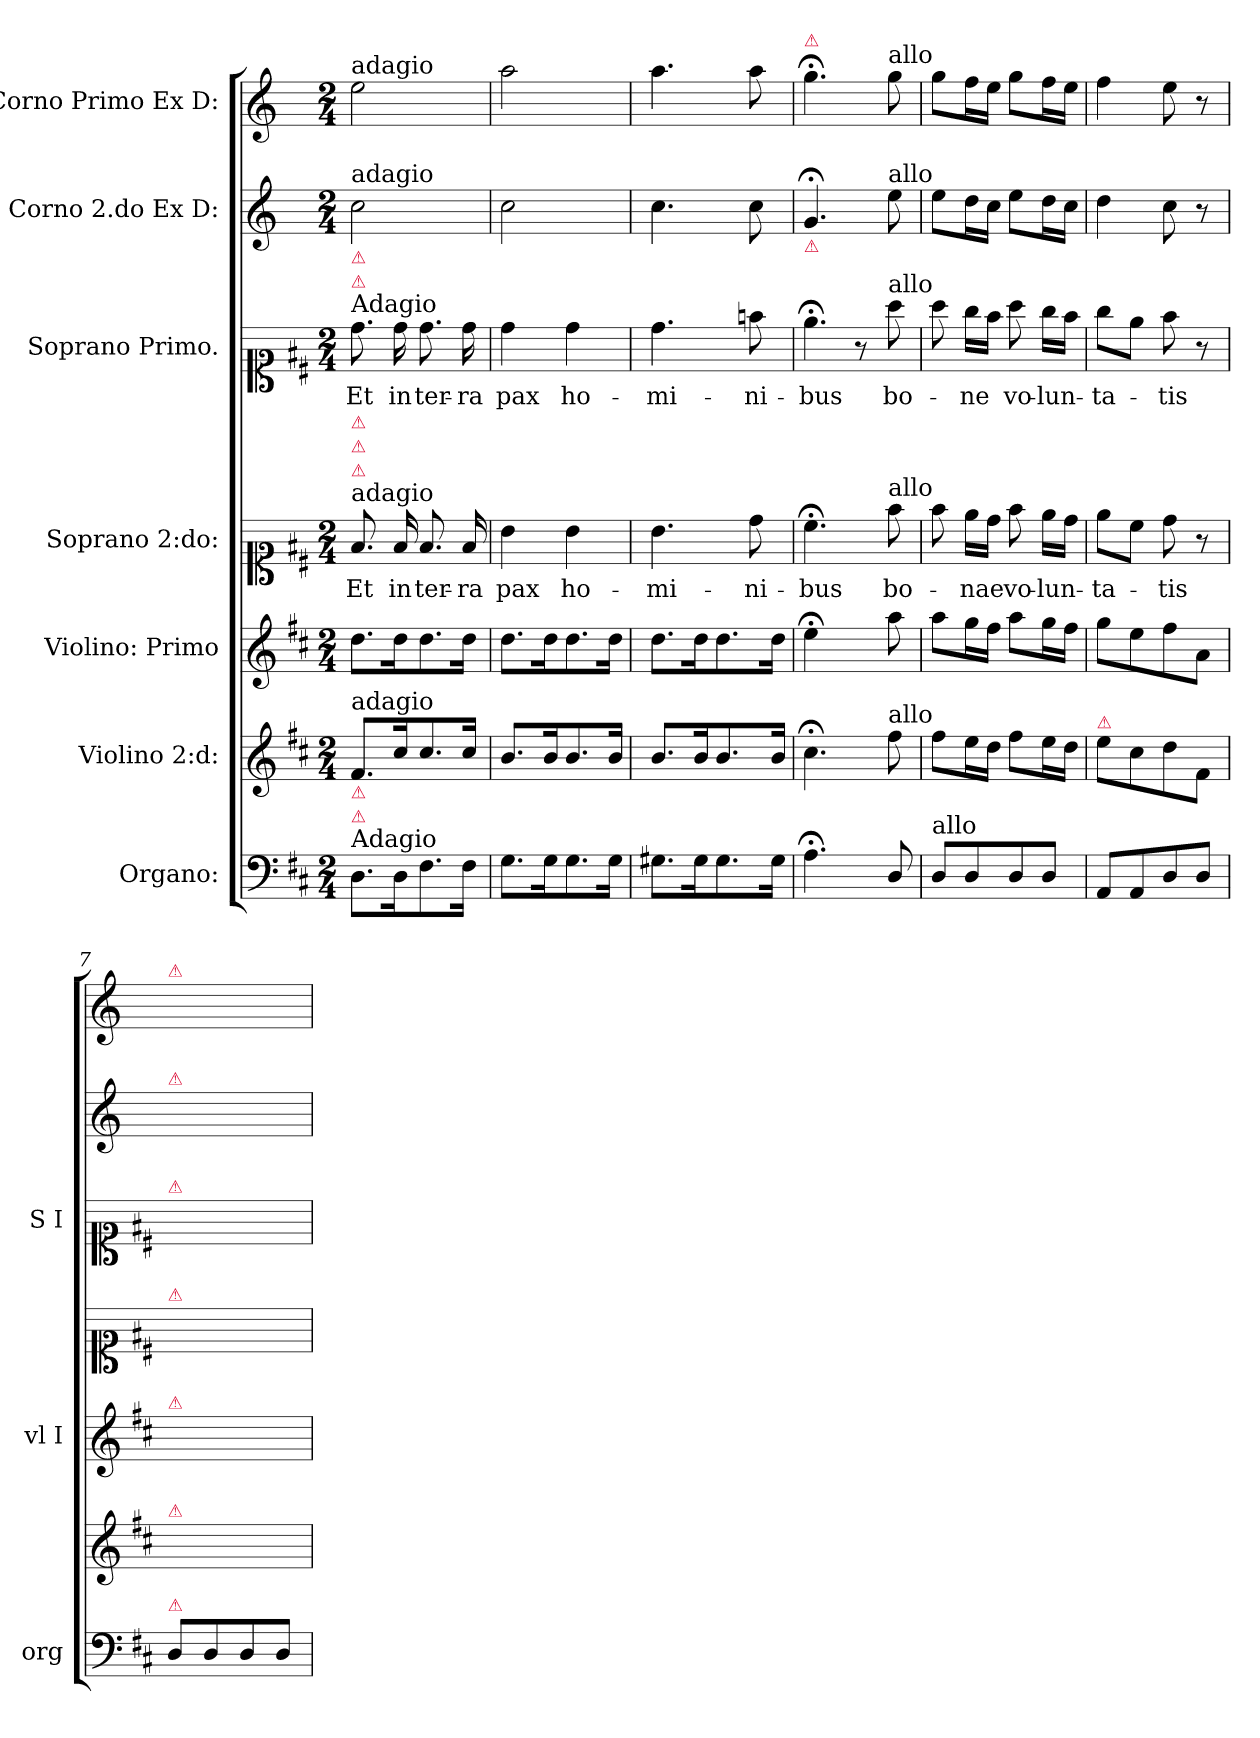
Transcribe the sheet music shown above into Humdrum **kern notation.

**kern	**kern	**kern	**kern	**text	**kern	**text	**kern	**kern
*part7	*part6	*part5	*part4	*part4	*part3	*part3	*part2	*part1
*staff7	*staff6	*staff5	*staff4	*staff4	*staff3	*staff3	*staff2	*staff1
*I"Organo:	*I"Violino 2:d:	*I"Violino: Primo	*I"Soprano 2:do:	*	*I"Soprano Primo.	*	*I"Corno 2.do Ex D:	*I"Corno Primo Ex D:
*I'org	*	*I'vl I	*	*	*I'S I	*	*	*
*clefF4	*clefG2	*clefG2	*clefC1	*	*clefC1	*	*clefG2	*clefG2
*	*	*	*	*	*	*	*ITrd6c10	*ITrd6c10
*k[f#c#]	*k[f#c#]	*k[f#c#]	*k[f#c#]	*	*k[f#c#]	*	*k[f#c#]	*k[f#c#]
*M2/4	*M2/4	*M2/4	*M2/4	*	*M2/4	*	*M2/4	*M2/4
=1	=1	=1	=1	=1	=1	=1	=1	=1
!	!	!	!	!	!	!	!	!LO:TX:a:t=adagio
!	!	!	!	!	!	!	!LO:TX:a:t=adagio	!
!	!	!	!	!	!LO:TX:a:t=Adagio	!	!	!
!	!	!	!	!	!LO:TX:a:color=crimson:t=⚠	!	!	!
!	!	!	!	!	!LO:TX:a:color=crimson:t=⚠	!	!	!
!	!	!	!LO:TX:a:t=adagio	!	!	!	!	!
!	!	!	!LO:TX:a:color=crimson:t=⚠	!	!	!	!	!
!	!	!	!LO:TX:a:color=crimson:t=⚠	!	!	!	!	!
!	!	!	!LO:TX:a:color=crimson:t=⚠	!	!	!	!	!
!	!LO:TX:a:t=adagio	!	!	!	!	!	!	!
!	!LO:TX:b:color=crimson:t=⚠	!	!	!	!	!	!	!
!LO:TX:a:t=Adagio	!	!	!	!	!	!	!	!
!LO:TX:a:color=crimson:t=⚠	!	!	!	!	!	!	!	!
8.D\L	8.f#/L	8.dd\L	8.f#/	Et	8.dd\	Et	2d\	2f#\
16D\K	16cc#/K	16dd\K	16f#/	in	16dd\	in	.	.
8.F#\	8.cc#/	8.dd\	8.f#/	ter-	8.dd\	ter-	.	.
16F#\Jk	16cc#/Jk	16dd\Jk	16f#/	-ra	16dd\	-ra	.	.
=2	=2	=2	=2	=2	=2	=2	=2	=2
8.G\L	8.b/L	8.dd\L	4b\	pax	4dd\	pax	2d\	2b\
16G\K	16b/K	16dd\K	.	.	.	.	.	.
8.G\	8.b/	8.dd\	4b\	ho-	4dd\	ho-	.	.
16G\Jk	16b/Jk	16dd\Jk	.	.	.	.	.	.
=3	=3	=3	=3	=3	=3	=3	=3	=3
8.G#X\L	8.b/L	8.dd\L	4.b\	-mi-	4.dd\	-mi-	4.d\	4.b\
16G#\K	16b/K	16dd\K	.	.	.	.	.	.
8.G#\	8.b/	8.dd\	.	.	.	.	.	.
.	.	.	8dd\	-ni-	8ffn\	-ni-	8d\	8b\
16G#\Jk	16b/Jk	16dd\Jk	.	.	.	.	.	.
=4	=4	=4	=4	=4	=4	=4	=4	=4
!	!	!	!	!	!	!	!	!LO:TX:a:color=crimson:t=⚠
!	!	!	!	!	!	!	!LO:TX:b:color=crimson:t=⚠	!
!	!	!LO:N:vis=4	!	!	!LO:N:vis=4.	!	!	!
4.A;<\	4.cc#;<\	4.ee;<\	4.cc#;<\	-bus	4ee;<\	-bus	4.A;/	4.a;<\
.	.	.	.	.	8r	.	.	.
!	!	!	!	!	!	!	!	!LO:TX:a:t=allo
!	!	!	!	!	!	!	!LO:TX:a:t=allo	!
!	!	!	!	!	!LO:TX:a:t=allo	!	!	!
!	!	!	!LO:TX:a:t=allo	!	!	!	!	!
!	!LO:TX:a:t=allo	!	!	!	!	!	!	!
8D/	8ff#\	8aa\	8ff#\	bo-	8aa\	bo-	8f#\	8a\
=5	=5	=5	=5	=5	=5	=5	=5	=5
!LO:TX:a:t=allo	!	!	!	!	!	!	!	!
8D/L	8ff#\L	8aa\L	8ff#\	.	8aa\	.	8f#\L	8a\L
8D/	16ee\L	16gg\L	16ee\LL	-nae	16gg\LL	-ne	16e\L	16g\L
.	16dd\JJ	16ff#\JJ	16dd\JJ	.	16ff#\JJ	.	16d\JJ	16f#\JJ
8D/	8ff#\L	8aa\L	8ff#\	vo-	8aa\	vo-	8f#\L	8a\L
8D/J	16ee\L	16gg\L	16ee\LL	-lun-	16gg\LL	-lun-	16e\L	16g\L
.	16dd\JJ	16ff#\JJ	16dd\JJ	.	16ff#\JJ	.	16d\JJ	16f#\JJ
=6	=6	=6	=6	=6	=6	=6	=6	=6
!	!LO:TX:a:color=crimson:t=⚠	!	!	!	!	!	!	!
8AA/L	8ee\L	8gg\L	8ee\L	-ta-	8gg\L	-ta-	4e\	4g\
8AA/	8cc#\	8ee\	8cc#\J	.	8ee\J	.	.	.
8D/	8dd\	8ff#\	8dd\	-tis	8ff#\	-tis	8d\	8f#\
8D/J	8f#/J	8a\J	8r	.	8r	.	8r	8r
=7	=7	=7	=7	=7	=7	=7	=7	=7
!	!	!	!	!	!	!	!	!LO:TX:a:color=crimson:t=⚠
!	!	!	!	!	!	!	!LO:TX:a:color=crimson:t=⚠	!
!	!	!	!	!	!LO:TX:a:color=crimson:t=⚠	!	!	!
!	!	!	!LO:TX:a:color=crimson:t=⚠	!	!	!	!	!
!	!	!LO:TX:a:color=crimson:t=⚠	!	!	!	!	!	!
!	!LO:TX:a:color=crimson:t=⚠	!	!	!	!	!	!	!
!LO:TX:a:color=crimson:t=⚠	!	!	!	!	!	!	!	!
8D/L	2ryy	2ryy	2ryy	.	2ryy	.	2ryy	2ryy
8D/	.	.	.	.	.	.	.	.
8D/	.	.	.	.	.	.	.	.
8D/J	.	.	.	.	.	.	.	.
=	=	=	=	=	=	=	=	=
*-	*-	*-	*-	*-	*-	*-	*-	*-
